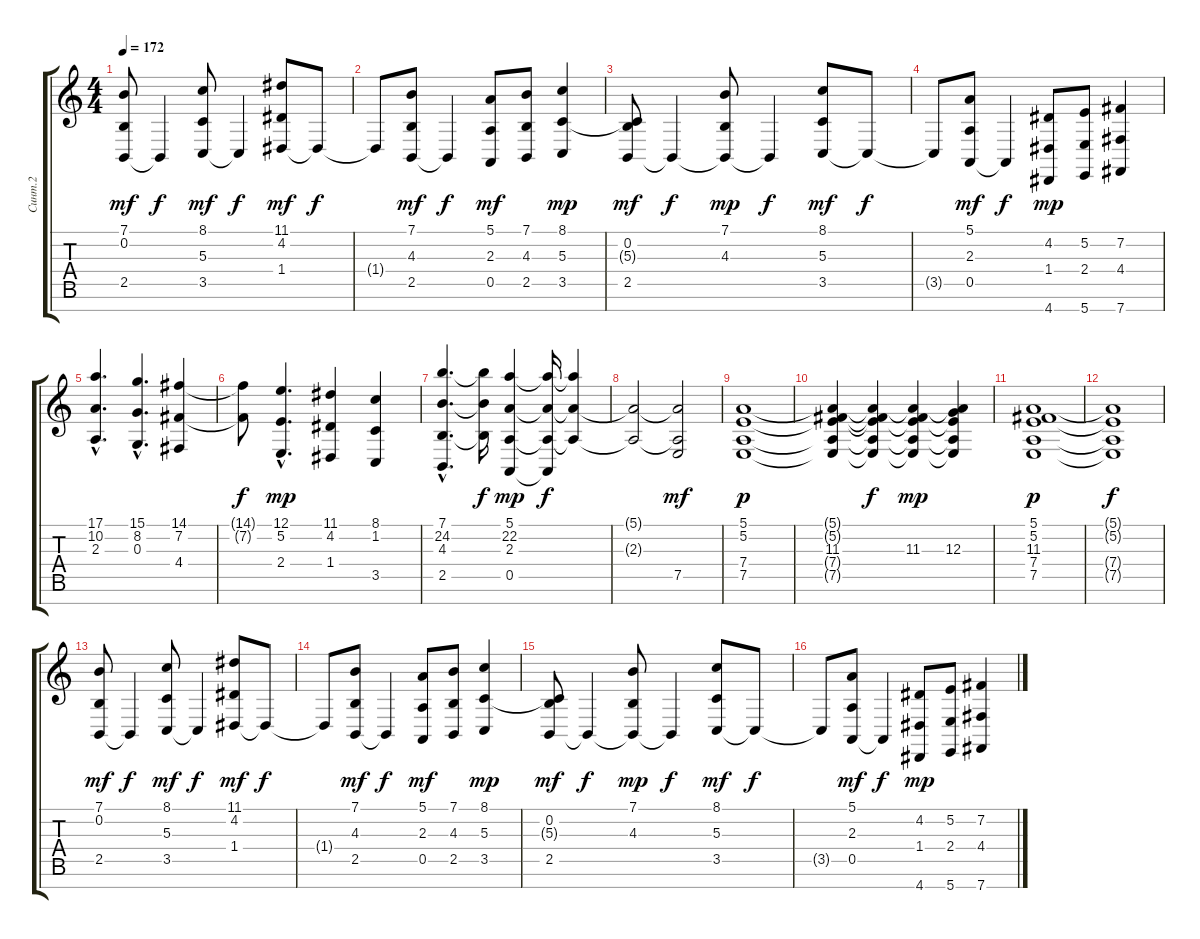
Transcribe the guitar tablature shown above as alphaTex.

\track ("Синт.2" "Синт.2") {instrument stringensemble1}
\staff {score tabs}
\tuning (E4 B3 G3 D3 A2 E2 B1) {hide}
\ts (4 4)
\tempo 172
\clef g2
\ks c
(7.1 0.2 2.5).8{dy mf volume 13} 2.5{t}.4{dy f} (8.1 5.3 3.5).8{dy mf} 3.5{t}.4{dy f} (11.1 4.2 1.4).8{dy mf} 1.4{t}.8{dy f} |
1.4{t}.8 (7.1 4.3 2.5).8{dy mf} 2.5{t}.4{dy f} (5.1 2.3 0.5).8{dy mf} (7.1 4.3 2.5).8 (8.1 5.3 3.5).4{dy mp} |
(0.2 5.3{t} 2.5).8{dy mf} 2.5{t}.4{dy f} (7.1 4.3 2.5{t}).8{dy mp} 2.5{t}.4{dy f} (8.1 5.3 3.5).8{dy mf} 3.5{t}.8{dy f} |
3.5{t}.8 (5.1 2.3 0.5).8{dy mf} 0.5{t}.4{dy f} (4.2 1.4 4.7).8{dy mp} (5.2 2.4 5.7).8 (7.2 4.4 7.7).4 |
(17.1{hac} 10.2{hac} 2.3{hac}).4{d volume 12} (15.1{hac} 8.2{hac} 0.3{hac}).4{d} (14.1 7.2 4.4).4 |
(14.1{t} 7.2{t}).8{dy f} (12.1{hac} 5.2{hac} 2.4{hac}).4{d dy mp} (11.1 4.2 1.4).4 (8.1 1.2 3.5).4 |
(7.1{hac} 24.2{hac} 4.3{hac} 2.5{hac}).4{d} (7.1{t} 24.2{t} 4.3{t}).16{dy f} (5.1 22.2 2.3 0.5).4{dy mp volume 7} (5.1{t} 22.2{t} 2.3{t} 0.5{t}).16{dy f} (5.1{t} 22.2{t} 2.3{t}).4 |
(5.1{t} 2.3{t}).2 (5.1{t} 2.3{t} 7.5).2{dy mf} |
\section ("" "")
(5.1 5.2 7.4 7.5).1{dy p volume 13} |
(5.1{t} 5.2{t} 11.3 7.4{t} 7.5{t}).4 (5.1{t} 5.2{t} 11.3{t} 7.4{t} 7.5{t}).4{dy f} (5.1{t} 5.2{t} 11.3 7.4{t} 7.5{t}).4{dy mp} (5.1{t} 5.2{t} 12.3 7.4{t} 7.5{t}).4 |
(5.1 5.2 11.3 7.4 7.5).1{dy p} |
(5.1{t} 5.2{t} 7.4{t} 7.5{t}).1{dy f} |
(7.1 0.2 2.5).8{dy mf} 2.5{t}.4{dy f} (8.1 5.3 3.5).8{dy mf} 3.5{t}.4{dy f} (11.1 4.2 1.4).8{dy mf} 1.4{t}.8{dy f} |
1.4{t}.8 (7.1 4.3 2.5).8{dy mf} 2.5{t}.4{dy f} (5.1 2.3 0.5).8{dy mf} (7.1 4.3 2.5).8 (8.1 5.3 3.5).4{dy mp} |
(0.2 5.3{t} 2.5).8{dy mf} 2.5{t}.4{dy f} (7.1 4.3 2.5{t}).8{dy mp} 2.5{t}.4{dy f} (8.1 5.3 3.5).8{dy mf} 3.5{t}.8{dy f} |
3.5{t}.8 (5.1 2.3 0.5).8{dy mf} 0.5{t}.4{dy f} (4.2 1.4 4.7).8{dy mp} (5.2 2.4 5.7).8 (7.2 4.4 7.7).4
